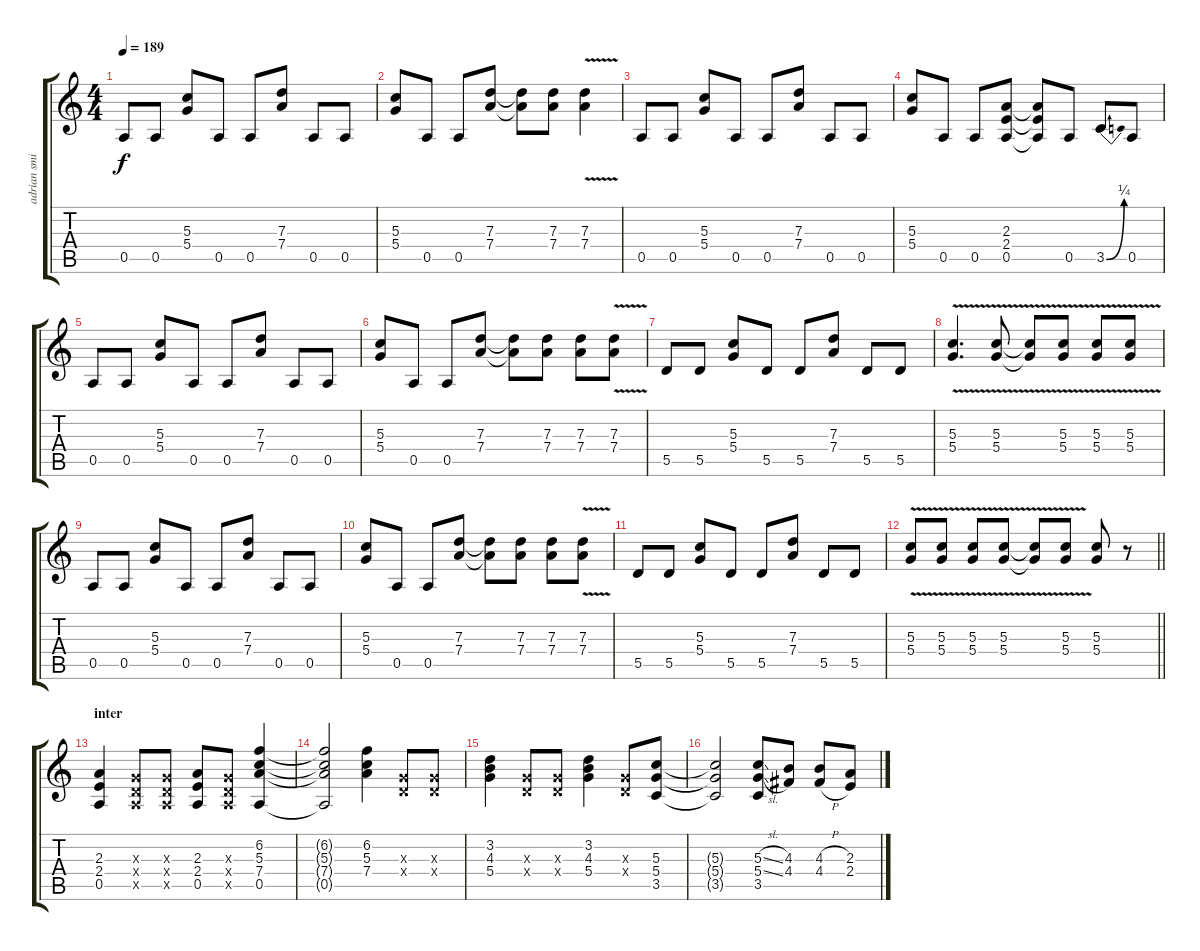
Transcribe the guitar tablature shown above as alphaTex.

\track ("adrian smith" "adrian smi") {instrument distortionguitar}
\staff {score tabs}
\tuning (E4 B3 G3 D3 A2 E2) {hide}
\ts (4 4)
\tempo 189
\clef g2
\ks c
0.5.8{dy f} 0.5.8 (5.3 5.4).8 0.5.8 0.5.8 (7.3 7.4).8 0.5.8 0.5.8 |
(5.3 5.4).8 0.5.8 0.5.8 (7.3 7.4).8 (7.3{t} 7.4{t}).8 (7.3 7.4).8 (7.3{v} 7.4{v}).4 |
0.5.8 0.5.8 (5.3 5.4).8 0.5.8 0.5.8 (7.3 7.4).8 0.5.8 0.5.8 |
(5.3 5.4).8 0.5.8 0.5.8 (2.3 2.4 0.5).8 (2.3{t} 2.4{t} 0.5{t}).8 0.5.8 3.5{be (bend 0 0 60 1)}.8 0.5.8 |
0.5.8 0.5.8 (5.3 5.4).8 0.5.8 0.5.8 (7.3 7.4).8 0.5.8 0.5.8 |
(5.3 5.4).8 0.5.8 0.5.8 (7.3 7.4).8 (7.3{t} 7.4{t}).8 (7.3 7.4).8 (7.3 7.4).8 (7.3{v} 7.4{v}).8 |
5.5.8 5.5.8 (5.3 5.4).8 5.5.8 5.5.8 (7.3 7.4).8 5.5.8 5.5.8 |
(5.3{v} 5.4{v}).4{d} (5.3{v} 5.4{v}).8 (5.3{t} 5.4{t}).8 (5.3{v} 5.4{v}).8 (5.3{v} 5.4{v}).8 (5.3{v} 5.4{v}).8 |
0.5.8 0.5.8 (5.3 5.4).8 0.5.8 0.5.8 (7.3 7.4).8 0.5.8 0.5.8 |
(5.3 5.4).8 0.5.8 0.5.8 (7.3 7.4).8 (7.3{t} 7.4{t}).8 (7.3 7.4).8 (7.3 7.4).8 (7.3{v} 7.4{v}).8 |
5.5.8 5.5.8 (5.3 5.4).8 5.5.8 5.5.8 (7.3 7.4).8 5.5.8 5.5.8 |
\barLineRight lightlight
(5.3{v} 5.4{v}).8 (5.3{v} 5.4{v}).8 (5.3{v} 5.4{v}).8 (5.3{v} 5.4{v}).8 (5.3{t} 5.4{t}).8 (5.3{v} 5.4{v}).8 (5.3 5.4).8 r.8 |
\section ("" "inter")
(2.3 2.4 0.5).4 (0.3{x} 0.4{x} 0.5{x}).8 (0.3{x} 0.4{x} 0.5{x}).8 (2.3 2.4 0.5).8 (0.3{x} 0.4{x} 0.5{x}).8 (6.2 5.3 7.4 0.5).4 |
(6.2{t} 5.3{t} 7.4{t} 0.5{t}).2 (6.2 5.3 7.4).4 (0.3{x} 0.4{x}).8 (0.3{x} 0.4{x}).8 |
(3.2 4.3 5.4).4 (0.3{x} 0.4{x}).8 (0.3{x} 0.4{x}).8 (3.2 4.3 5.4).4 (0.3{x} 0.4{x}).8 (5.3 5.4 3.5).8 |
(5.3{t} 5.4{t} 3.5{t}).2 (5.3{sl} 5.4{sl} 3.5).8 (4.3 4.4).8 (4.3{h} 4.4{h}).8 (2.3 2.4).8
